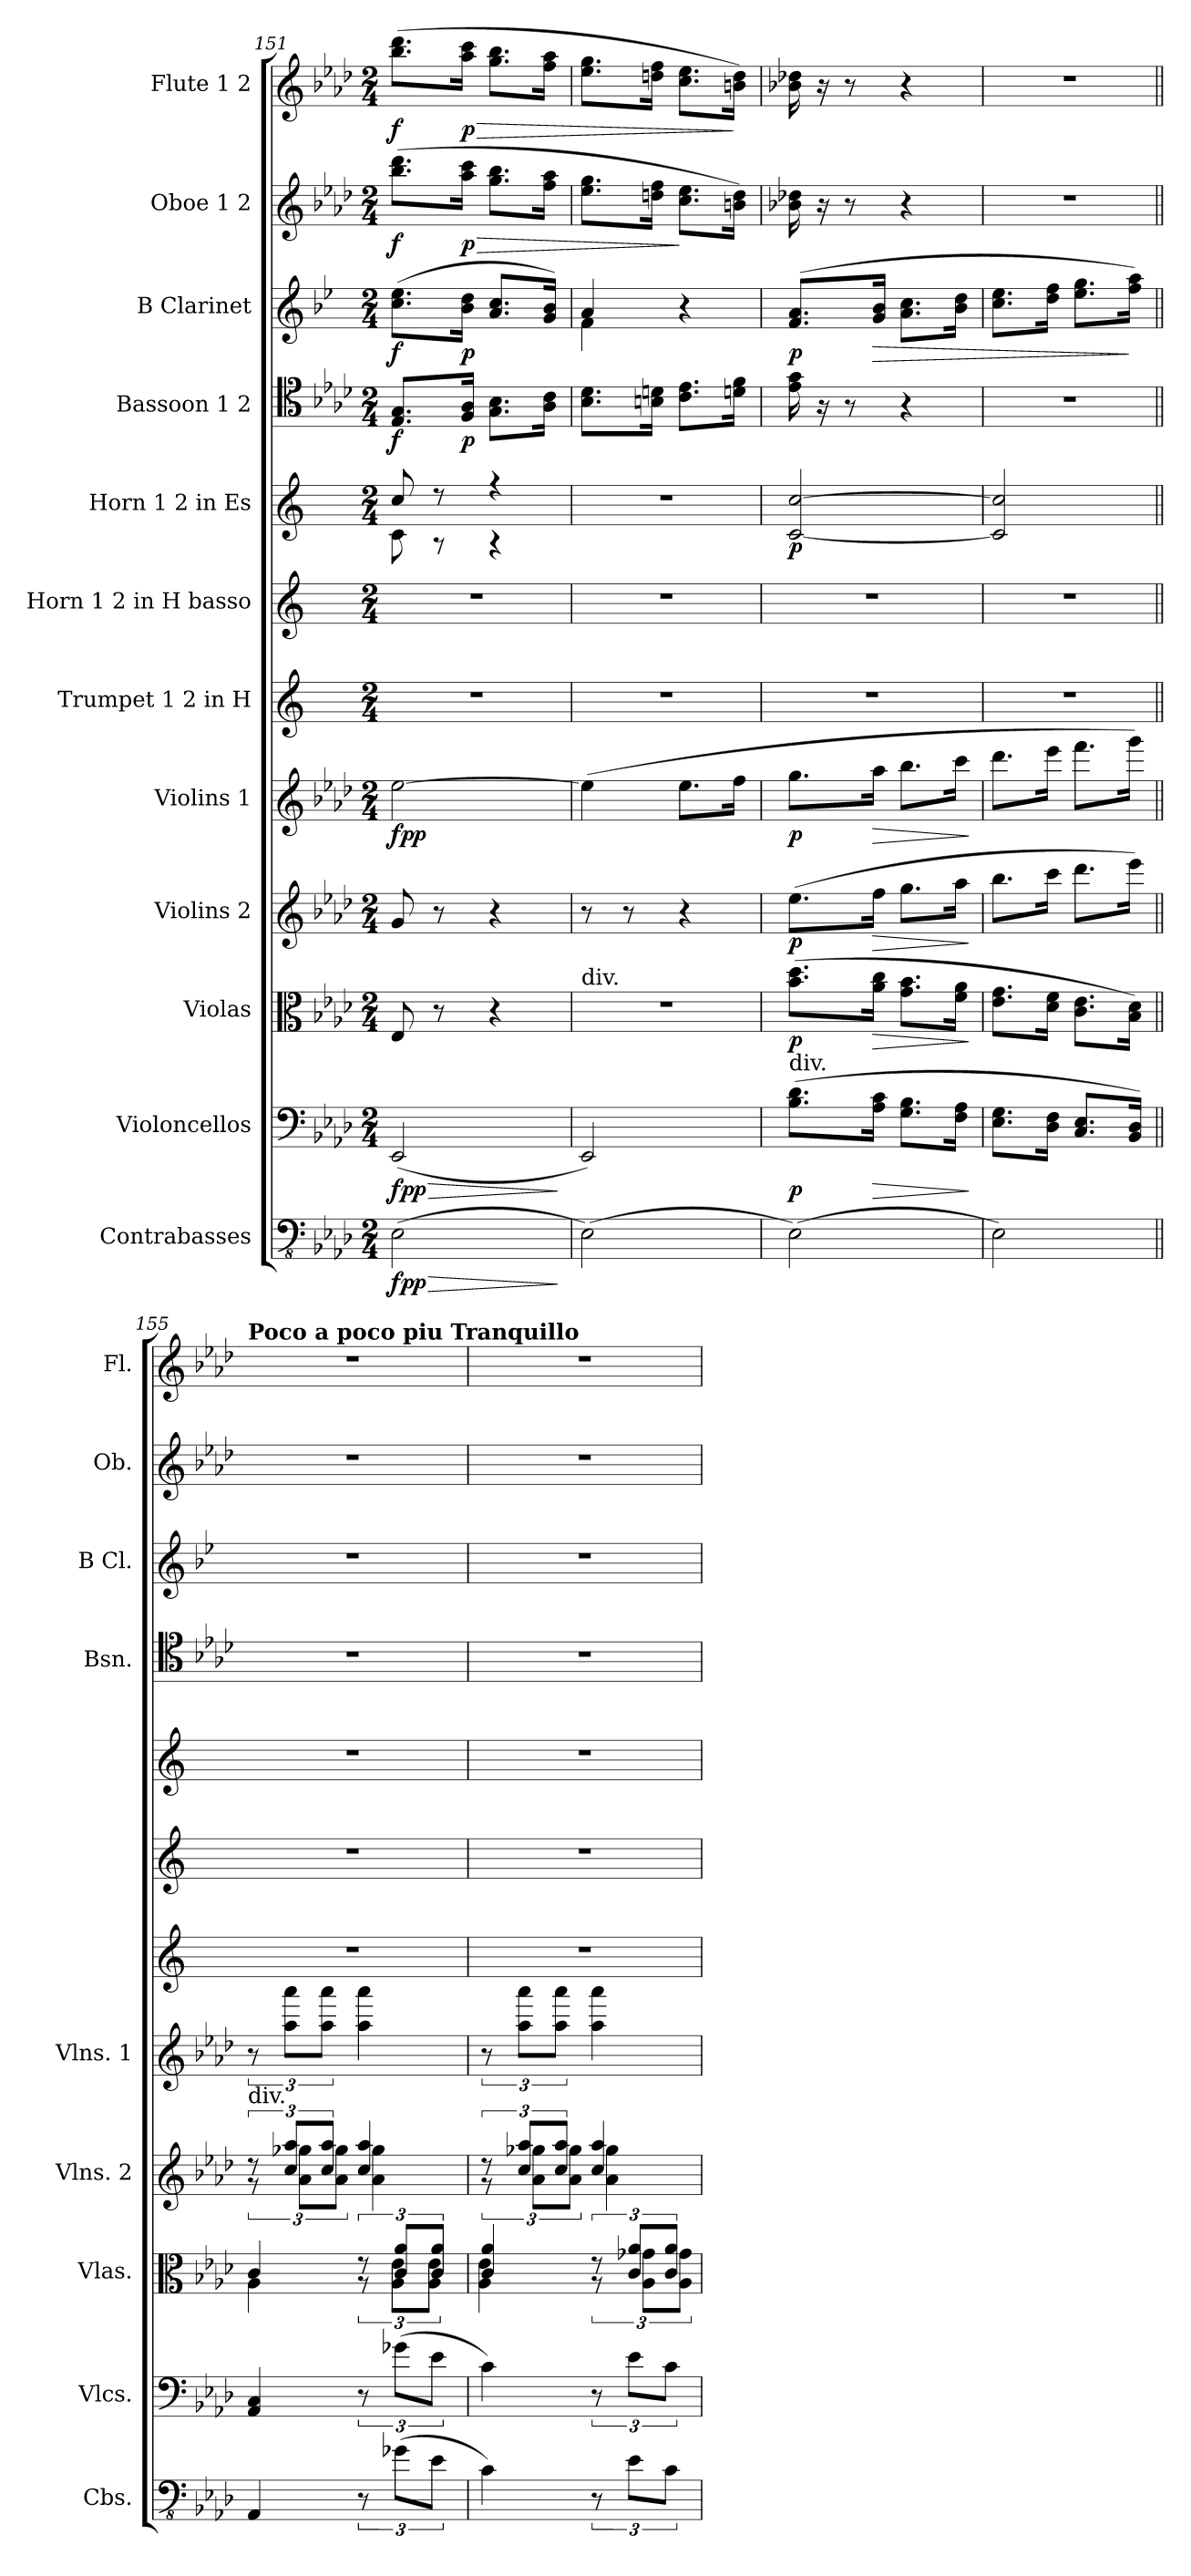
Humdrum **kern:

**kern	**dynam	**kern	**dynam	**kern	**dynam	**kern	**dynam	**kern	**dynam	**kern	**kern	**kern	**dynam	**kern	**dynam	**kern	**dynam	**kern	**dynam	**kern	**dynam
*part12	*part12	*part11	*part11	*part10	*part10	*part9	*part9	*part8	*part8	*part7	*part6	*part5	*part5	*part4	*part4	*part3	*part3	*part2	*part2	*part1	*part1
*staff12	*staff12	*staff11	*staff11	*staff10	*staff10	*staff9	*staff9	*staff8	*staff8	*staff7	*staff6	*staff5	*staff5	*staff4	*staff4	*staff3	*staff3	*staff2	*staff2	*staff1	*staff1
*I"Contrabasses	*	*I"Violoncellos	*	*I"Violas	*	*I"Violins 2	*	*I"Violins 1	*	*I"Trumpet 1 2 in H	*I"Horn 1  2 in H basso	*I"Horn 1 2 in Es	*	*I"Bassoon 1 2	*	*I"B Clarinet	*	*I"Oboe 1 2	*	*I"Flute 1 2	*
*I'Cbs.	*	*I'Vlcs.	*	*I'Vlas.	*	*I'Vlns. 2	*	*I'Vlns. 1	*	*	*	*	*	*I'Bsn.	*	*I'B Cl.	*	*I'Ob.	*	*I'Fl.	*
*clefFv4	*	*clefF4	*	*clefC3	*	*clefG2	*	*clefG2	*	*clefG2	*clefG2	*clefG2	*	*clefC4	*	*clefG2	*	*clefG2	*	*clefG2	*
*	*	*	*	*	*	*	*	*	*	*	*ITrd4c7	*ITrd4c7	*	*	*	*ITrd1c2	*	*	*	*	*
*k[b-e-a-d-]	*	*k[b-e-a-d-]	*	*k[b-e-a-d-]	*	*k[b-e-a-d-]	*	*k[b-e-a-d-]	*	*k[]	*k[b-]	*k[b-]	*	*k[b-e-a-d-]	*	*k[b-e-a-d-]	*	*k[b-e-a-d-]	*	*k[b-e-a-d-]	*
*M2/4	*	*M2/4	*	*M2/4	*	*M2/4	*	*M2/4	*	*M2/4	*M2/4	*M2/4	*	*M2/4	*	*M2/4	*	*M2/4	*	*M2/4	*
=151	=151	=151	=151	=151	=151	=151	=151	=151	=151	=151	=151	=151	=151	=151	=151	=151	=151	=151	=151	=151	=151
!	!LO:HP:b	!	!LO:HP:b	!	!	!	!	!	!	!	!	!	!	!	!	!	!	!	!	!	!
*	*	*	*	*	*	*	*	*	*	*	*	*^	*	*	*	*	*	*	*	*	*
!	!LO:DY:n=1:b	!	!	!	!	!	!	!	!	!	!	!	!	!	!	!	!	!	!	!	!	!
!	!LO:DY:n=2:b	!	!LO:DY:n=1:b	!	!	!	!	!	!	!	!	!	!	!	!	!	!	!	!	!	!	!
!	!	!	!LO:DY:n=2:b	!	!	!	!	!	!LO:DY:b	!	!	!	!	!	!	!	!	!	!	!	!	!
!	!	!	!	!	!	!	!	!	!LO:DY:n=1:b	!	!	!	!	!	!	!LO:DY:b	!	!LO:DY:b	!	!LO:DY:b	!	!LO:DY:b
(>2EE-\	> fp p	(<2EE-/	> fp p	8E-/	.	8g/	.	[2ee-\	fp p	2r	2r	8f/	8F\	.	8.E-/ 8.G/L	f	(>8.b-\ 8.dd-\L	f	(>8.bb-\ 8.ddd-\L	f	(>8.bb-\ 8.ddd-\L	f
.	.	.	.	8r	.	8r	.	.	.	.	.	8r	8r	.	.	.	.	.	.	.	.	.
!	!	!	!	!	!	!	!	!	!	!	!	!	!	!	!	!LO:DY:b	!	!LO:DY:b	!	!LO:HP:b	!	!LO:HP:b
!	!	!	!	!	!	!	!	!	!	!	!	!	!	!	!	!	!	!	!	!LO:DY:n=1:b	!	!LO:DY:n=1:b
.	.	.	.	.	.	.	.	.	.	.	.	.	.	.	16F/ 16A-/Jk	p	16a-\ 16cc\Jk	p	16aa-\ 16ccc\Jk	> p	16aa-\ 16ccc\Jk	> p
.	.	.	.	4r	.	4r	.	.	.	.	.	4r	4r	.	8.G\ 8.B-\L	.	8.g/ 8.b-/L	.	8.gg\ 8.bb-\L	.	8.gg\ 8.bb-\L	.
.	.	.	.	.	.	.	.	.	.	.	.	.	.	.	16A-\ 16c\Jk	.	16f/ 16a-/Jk)	.	16ff\ 16aa-\Jk	.	16ff\ 16aa-\Jk	.
*	*	*	*	*	*	*	*	*	*	*	*	*v	*v	*	*	*	*	*	*	*	*	*
.	]	.	]	.	.	.	.	.	.	.	.	.	.	.	.	.	.	.	.	.	.
=152	=152	=152	=152	=152	=152	=152	=152	=152	=152	=152	=152	=152	=152	=152	=152	=152	=152	=152	=152	=152	=152
*	*	*	*	*	*	*	*	*	*	*	*	*	*	*	*	*^	*	*	*	*	*
!	!	!	!	!LO:TX:a:t=div.	!	!	!	!	!	!	!	!	!	!	!	!	!	!	!	!	!	!
(>2EE-\)	.	2EE-/)	.	2r	.	8r	.	(>4ee-\]	.	2r	2r	2r	.	8.B-\ 8.d-\L	.	4g/	4e-\	.	8.ee-\ 8.gg\L	.	8.ee-\ 8.gg\L	.
.	.	.	.	.	.	8r	.	.	.	.	.	.	.	.	.	.	.	.	.	.	.	.
.	.	.	.	.	.	.	.	.	.	.	.	.	.	16Bn\ 16dn\Jk	.	.	.	.	16ddn\ 16ff\Jk	.	16ddn\ 16ff\Jk	.
.	.	.	.	.	.	4r	.	8.ee-\L	.	.	.	.	.	8.c\ 8.e-\L	.	4r	4ryy	.	8.cc\ 8.ee-\L	]	8.cc\ 8.ee-\L	.
.	.	.	.	.	.	.	.	16ff\Jk	.	.	.	.	.	16dn\ 16f\Jk	.	.	.	.	16bn\ 16dd\Jk)	.	16bn\ 16dd\Jk)	]
*	*	*	*	*	*	*	*	*	*	*	*	*	*	*	*	*v	*v	*	*	*	*	*
=153	=153	=153	=153	=153	=153	=153	=153	=153	=153	=153	=153	=153	=153	=153	=153	=153	=153	=153	=153	=153	=153
!	!	!LO:TX:a:t=div.	!	!	!	!	!	!	!	!	!	!	!	!	!	!	!	!	!	!	!
!	!	!	!LO:DY:b	!	!LO:DY:b	!	!LO:DY:b	!	!LO:DY:b	!	!	!	!LO:DY:b	!	!	!	!LO:DY:b	!	!	!	!
(>2EE-\)	.	(>8.B-\ 8.d-\L	p	(>8.b-\ 8.dd-\L	p	(>8.ee-\L	p	8.gg\L	p	2r	2r	[2F/ [2f/	p	16e-\ 16g\	.	(>8.e-/ 8.g/L	p	16b-X\ 16dd-X\	.	16b-X\ 16dd-X\	.
.	.	.	.	.	.	.	.	.	.	.	.	.	.	16r	.	.	.	16r	.	16r	.
.	.	.	.	.	.	.	.	.	.	.	.	.	.	8r	.	.	.	8r	.	8r	.
!	!	!	!LO:HP:b	!	!LO:HP:b	!	!LO:HP:b	!	!LO:HP:b	!	!	!	!	!	!	!	!LO:HP:b	!	!	!	!
.	.	16A-\ 16c\Jk	>	16a-\ 16cc\Jk	>	16ff\Jk	>	16aa-\Jk	>	.	.	.	.	.	.	16f/ 16a-/Jk	>	.	.	.	.
.	.	8.G\ 8.B-\L	.	8.g\ 8.b-\L	.	8.gg\L	.	8.bb-\L	.	.	.	.	.	4r	.	8.g\ 8.b-\L	.	4r	.	4r	.
.	.	16F\ 16A-\Jk	.	16f\ 16a-\Jk	.	16aa-\Jk	.	16ccc\Jk	.	.	.	.	.	.	.	16a-\ 16cc\Jk	.	.	.	.	.
.	.	.	]	.	]	.	]	.	]	.	.	.	.	.	.	.	.	.	.	.	.
!!LO:PB:g=z
=154	=154	=154	=154	=154	=154	=154	=154	=154	=154	=154	=154	=154	=154	=154	=154	=154	=154	=154	=154	=154	=154
2EE-\)	.	8.E-\ 8.G\L	.	8.e-\ 8.g\L	.	8.bb-\L	.	8.ddd-\L	.	2r	2r	2F/] 2f/]	.	2r	.	8.b-\ 8.dd-\L	.	2r	.	2r	.
.	.	16D-\ 16F\Jk	.	16d-\ 16f\Jk	.	16ccc\Jk	.	16eee-\Jk	.	.	.	.	.	.	.	16cc\ 16ee-\Jk	.	.	.	.	.
.	.	8.C/ 8.E-/L	.	8.c\ 8.e-\L	.	8.ddd-\L	.	8.fff\L	.	.	.	.	.	.	.	8.dd-\ 8.ff\L	.	.	.	.	.
.	.	16BB-/ 16D-/Jk)	.	16B-\ 16d-\Jk)	.	16eee-\Jk)	.	16ggg\Jk)	.	.	.	.	.	.	.	16ee-\ 16gg\Jk)	]	.	.	.	.
=155||	=155||	=155||	=155||	=155||	=155||	=155||	=155||	=155||	=155||	=155||	=155||	=155||	=155||	=155||	=155||	=155||	=155||	=155||	=155||	=155||	=155||
*	*	*	*	*^	*	*^	*	*	*	*	*	*	*	*	*	*	*	*	*	*	*
!	!	!	!	!	!	!	!	!	!	!	!	!	!	!	!	!	!	!	!	!	!	!LO:TX:a:B:t=Poco a poco piu Tranquillo	!
!	!	!	!	!	!	!	!LO:TX:a:t=div.	!	!	!	!	!	!	!	!	!	!	!	!	!	!	!	!
4AAA-/	.	4AA-/ 4C/	.	4c/	4A-\	.	12r	12r	.	12r	.	2r	2r	2r	.	2r	.	2r	.	2r	.	2r	.
.	.	.	.	.	.	.	12cc/ 12aa-/L	12a-\ 12gg-X\L	.	12aa-\ 12aaa-\L	.	.	.	.	.	.	.	.	.	.	.	.	.
.	.	.	.	.	.	.	12cc/ 12aa-/J	12a-\ 12gg-\J	.	12aa-\ 12aaa-\J	.	.	.	.	.	.	.	.	.	.	.	.	.
12r	.	12r	.	12r	12r	.	4cc/ 4aa-/	4a-\ 4gg-\	.	4aa-\ 4aaa-\	.	.	.	.	.	.	.	.	.	.	.	.	.
(>12G-X\L	.	(>12g-X\L	.	12c/ 12a-/L	12A-\ 12e-\L	.	.	.	.	.	.	.	.	.	.	.	.	.	.	.	.	.	.
12E-\J	.	12e-\J	.	12c/ 12a-/J	12A-\ 12e-\J	.	.	.	.	.	.	.	.	.	.	.	.	.	.	.	.	.	.
=156	=156	=156	=156	=156	=156	=156	=156	=156	=156	=156	=156	=156	=156	=156	=156	=156	=156	=156	=156	=156	=156	=156	=156
4C\)	.	4c\)	.	4c/ 4a-/	4A-\ 4e-\	.	12r	12r	.	12r	.	2r	2r	2r	.	2r	.	2r	.	2r	.	2r	.
.	.	.	.	.	.	.	12cc/ 12aa-/L	12a-\ 12gg-X\L	.	12aa-\ 12aaa-\L	.	.	.	.	.	.	.	.	.	.	.	.	.
.	.	.	.	.	.	.	12cc/ 12aa-/J	12a-\ 12gg-\J	.	12aa-\ 12aaa-\J	.	.	.	.	.	.	.	.	.	.	.	.	.
12r	.	12r	.	12r	12r	.	4cc/ 4aa-/	4a-\ 4gg-\	.	4aa-\ 4aaa-\	.	.	.	.	.	.	.	.	.	.	.	.	.
12E-\L	.	12e-\L	.	12c/ 12a-/L	12A-\ 12g-X\L	.	.	.	.	.	.	.	.	.	.	.	.	.	.	.	.	.	.
12C\J	.	12c\J	.	12c/ 12a-/J	12A-\ 12g-\J	.	.	.	.	.	.	.	.	.	.	.	.	.	.	.	.	.	.
*	*	*	*	*v	*v	*	*	*	*	*	*	*	*	*	*	*	*	*	*	*	*	*	*
*	*	*	*	*	*	*v	*v	*	*	*	*	*	*	*	*	*	*	*	*	*	*	*
=	=	=	=	=	=	=	=	=	=	=	=	=	=	=	=	=	=	=	=	=	=
*-	*-	*-	*-	*-	*-	*-	*-	*-	*-	*-	*-	*-	*-	*-	*-	*-	*-	*-	*-	*-	*-
